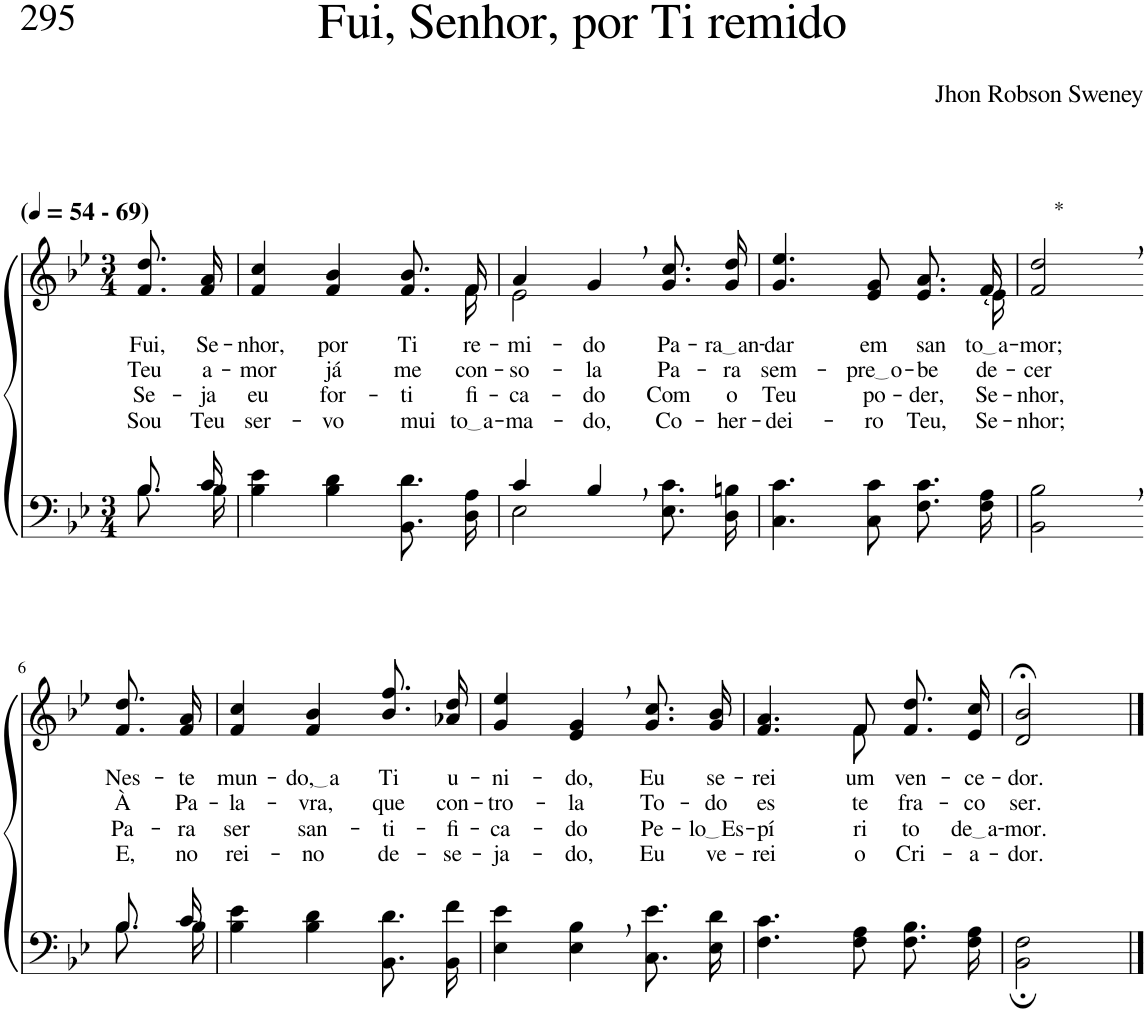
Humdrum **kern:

**kern	**kern	**text	**text	**text	**text
*part2	*part1	*part1	*part1	*part1	*part1
*staff2	*staff1	*staff1	*staff1	*staff1	*staff1
*I"Parte III e IV	*I"Parte I e II	*	*	*	*
*clefF4	*clefG2	*	*	*	*
*Trd2c3	*Trd2c3	*	*	*	*
*k[b-e-]	*k[b-e-]	*	*	*	*
*M3/4	*M3/4	*	*	*	*
*MM54	*MM54	*	*	*	*
=1	=1	=1	=1	=1	=1
*^	*	*	*	*	*
!	!	!LO:TX:a:B:t=(	!	!	!	!
!	!	!LO:TX:a:B:t=- 69)	!	!	!	!
!	!	!	!LO:LY:b	!LO:LY:b	!LO:LY:b	!LO:LY:b
8.B-/L	8.B-\L	8.f/ 8.dd/L	Fui,	Teu	Se-	Sou
!	!	!	!LO:LY:b	!LO:LY:b	!LO:LY:b	!LO:LY:b
16c/Jk	16B-\Jk	16f/ 16a/Jk	Se-	a-	-ja	Teu
=2	=2	=2	=2	=2	=2	=2
!	!	!	!LO:LY:b	!LO:LY:b	!LO:LY:b	!LO:LY:b
*v	*v	*^	*	*	*	*
4B-\ 4e-\	4f/ 4cc/	8.ryy	-nhor,	-mor	eu	ser-
!	!	!	!LO:LY:b	!LO:LY:b	!LO:LY:b	!LO:LY:b
*	*v	*v	*	*	*	*
4B-\ 4d\	4f/ 4b-/	por	já	for-	-vo
!	!	!LO:LY:b	!LO:LY:b	!LO:LY:b	!LO:LY:b
8.BB-\ 8.d\L	8.f/ 8.b-/L	Ti	me	-ti-	mui-
*	*^	*	*	*	*
!	!	!	!LO:LY:b	!LO:LY:b	!LO:LY:b	!LO:LY:b
16D\ 16A\Jk	16f/Jk	16f\	re-	con-	-fi-	to a
=3	=3	=3	=3	=3	=3	=3
*^	*	*	*	*	*	*
!	!	!	!	!LO:LY:b	!LO:LY:b	!LO:LY:b	!LO:LY:b
4c/	2E-\	4a/	2e-\	-mi-	-so-	-ca-	-ma-
!	!	!	!	!LO:LY:b	!LO:LY:b	!LO:LY:b	!LO:LY:b
4B-,/	.	4g,/	.	-do	-la	-do	-do,
!	!	!	!	!LO:LY:b	!LO:LY:b	!LO:LY:b	!LO:LY:b
4ryy	8.E-\ 8.c\L	8.g\ 8.cc\L	4ryy	Pa-	Pa-	Com	Co-
!	!	!	!	!LO:LY:b	!LO:LY:b	!LO:LY:b	!LO:LY:b
.	16D\ 16Bn\Jk	16g\ 16dd\Jk	.	ra an	-ra	o	-her-
=4	=4	=4	=4	=4	=4	=4	=4
!	!	!	!	!LO:LY:b	!LO:LY:b	!LO:LY:b	!LO:LY:b
*v	*v	*	*	*	*	*	*
4.C\ 4.c\	4.g/ 4.ee-/	8.ryy	-dar	sem-	Teu	-dei-
!	!	!	!LO:LY:b	!LO:LY:b	!LO:LY:b	!LO:LY:b
*	*v	*v	*	*	*	*
8C\ 8c\	8e-/ 8g/	em	pre o	po-	-ro
!	!	!LO:LY:b	!LO:LY:b	!LO:LY:b	!LO:LY:b
8.F\ 8.c\L	8.e-/ 8.a/L	san-	-be-	-der,	Teu,
*	*^	*	*	*	*
!	!	!	!LO:LY:b	!LO:LY:b	!LO:LY:b	!LO:LY:b
16F\ 16A\Jk	16f/Jk	16e-\	to a	-de-	Se-	Se-
=5	=5	=5	=5	=5	=5	=5
!	!LO:TX:a:t=*	!	!	!	!	!
!	!	!	!LO:LY:b	!LO:LY:b	!LO:LY:b	!LO:LY:b
*	*v	*v	*	*	*	*
2BB-\, 2B-\,	2f/, 2dd/,	-mor;	-cer	-nhor,	-nhor;
!!LO:LB:g=z
=6-	=6-	=6-	=6-	=6-	=6-
*^	*	*	*	*	*
!	!	!	!LO:LY:b	!LO:LY:b	!LO:LY:b	!LO:LY:b
8.B-/L	8.B-\L	8.f/ 8.dd/L	Nes-	À	Pa-	E,
!	!	!	!LO:LY:b	!LO:LY:b	!LO:LY:b	!LO:LY:b
16c/Jk	16B-\Jk	16f/ 16a/Jk	-te	Pa-	-ra	no
=7	=7	=7	=7	=7	=7	=7
!	!	!	!LO:LY:b	!LO:LY:b	!LO:LY:b	!LO:LY:b
*v	*v	*	*	*	*	*
4B-\ 4e-\	4f/ 4cc/	mun-	-la-	ser	rei-
!	!	!LO:LY:b	!LO:LY:b	!LO:LY:b	!LO:LY:b
4B-\ 4d\	4f/ 4b-/	do, a	-vra,	san-	-no
!	!	!LO:LY:b	!LO:LY:b	!LO:LY:b	!LO:LY:b
8.BB-\ 8.d\L	8.b-\ 8.ff\L	Ti	que	-ti-	de-
!	!	!LO:LY:b	!LO:LY:b	!LO:LY:b	!LO:LY:b
16BB-\ 16f\Jk	16a-X\ 16dd\Jk	u-	con-	-fi-	-se-
=8	=8	=8	=8	=8	=8
!	!	!LO:LY:b	!LO:LY:b	!LO:LY:b	!LO:LY:b
4E-\ 4e-\	4g/ 4ee-/	-ni-	-tro-	-ca-	-ja-
!	!	!LO:LY:b	!LO:LY:b	!LO:LY:b	!LO:LY:b
4E-\, 4B-\,	4e-/, 4g/,	-do,	-la	-do	-do,
!	!	!LO:LY:b	!LO:LY:b	!LO:LY:b	!LO:LY:b
8.C\ 8.e-\L	8.g/ 8.cc/L	Eu	To-	Pe-	Eu
!	!	!LO:LY:b	!LO:LY:b	!LO:LY:b	!LO:LY:b
16E-\ 16d\Jk	16g/ 16b-/Jk	se-	-do	lo Es	ve-
=9	=9	=9	=9	=9	=9
!	!	!LO:LY:b	!LO:LY:b	!LO:LY:b	!LO:LY:b
*	*^	*	*	*	*
4.F\ 4.c\	4.f/ 4.a/	4.ryy	-rei	es-	-pí-	-rei
!	!	!	!LO:LY:b	!LO:LY:b	!LO:LY:b	!LO:LY:b
8F\ 8A\	8f/	8f\	um	-te	-ri-	o
!	!	!	!LO:LY:b	!LO:LY:b	!LO:LY:b	!LO:LY:b
8.F\ 8.B-\L	8.f/ 8.dd/L	4ryy	ven-	fra-	-to	Cri-
!	!	!	!LO:LY:b	!LO:LY:b	!LO:LY:b	!LO:LY:b
16F\ 16A\Jk	16e-/ 16cc/Jk	.	-ce-	-co	de a	-a-
*	*v	*v	*	*	*	*
=10	=10	=10	=10	=10	=10
!	!	!LO:LY:b	!LO:LY:b	!LO:LY:b	!LO:LY:b
2BB-\; 2F\;	2d/;< 2b-/;<	-dor.	ser.	-mor.	-dor.
==	==	==	==	==	==
*-	*-	*-	*-	*-	*-
